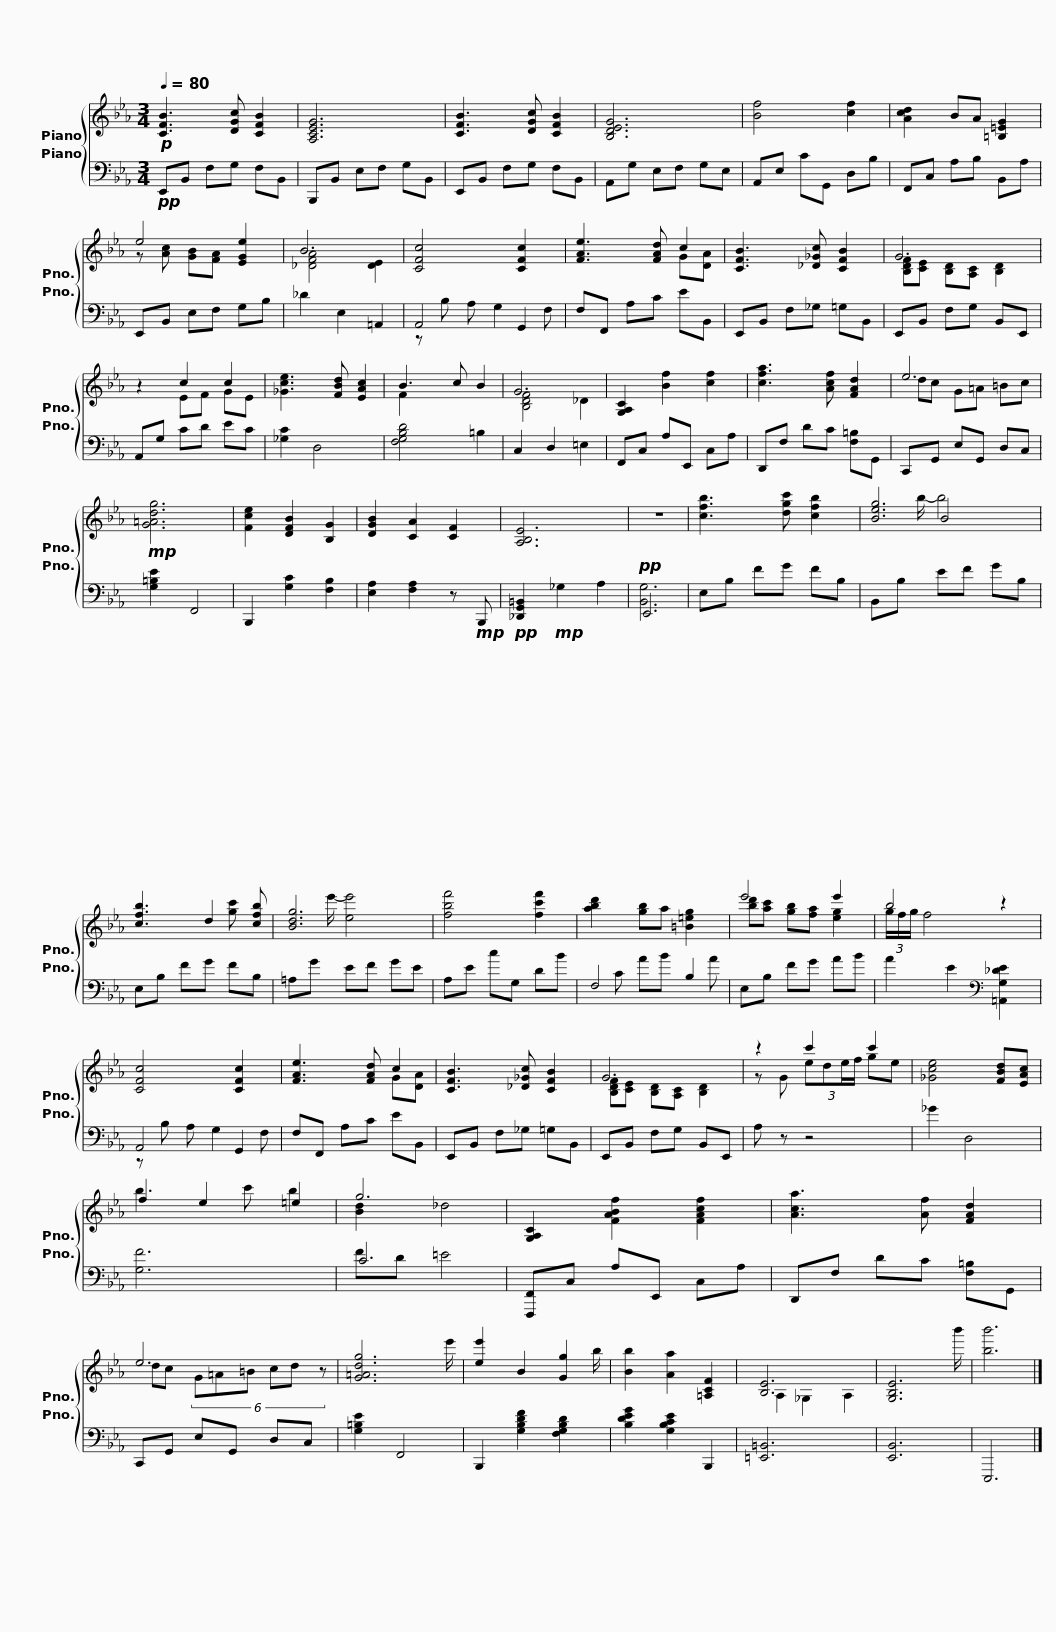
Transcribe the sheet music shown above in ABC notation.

X:1
%%score { ( 1 2 3 ) ( 4 5 ) }
L:1/8
Q:1/4=80
M:3/4
I:linebreak $
K:Eb
V:1 treble
V:2 treble
V:3 treble
V:4 bass
V:5 bass
V:1
!p! [CFB]3 [DGc] [CFB]2 | [A,CEG]6 | [CFB]3 [DGc] [CFB]2 | [B,DEG]6 | [Bf]4 [cf]2 |$ %5
 [Acd]2 BA [=B,=EG]2 | e4 [EGe]2 | B6 | [CFc]4 [CFc]2 | [FAe]3 [FAd] c2 |$ %10
 [CFB]3 [_D_Gc] [CFB]2 | G6 | z2 c2 c2 | [_Gce]3 [FBd] [EAc]2 | B3 c B2 |$ %15
 G6 | [G,A,C]2 [Bf]2 [cf]2 | [cfa]3 [Acf] [FAd]2 | e6 |!mp! [G=Adg]6 |$ %20
 [Fce]2 [DFB]2 [B,G]2 | [DGB]2 [CA]2 [CF]2 | [A,B,E]6 | z6 | [cfb]3 [dgc'] [cfb]2 |$ %25
 [Beg]6 | [cfb]3 d2 [cfb] | [Bdg]6 | [fbf']4 [fc'f']2 | [abd']2 [gb]a [=B=eg]2 |$ %30
 e'4 e'2 | b4 z2 | [CFc]4 [CFc]2 | [FAe]3 [FAd] c2 | [CFB]3 [_D_Gc] [CFB]2 |$ %35
 G6 | z2 c'2 c'2 | [_Gce]4 [FBd][EAc] | f2 e2 =e2 | g6 |$ %40
 [G,A,C]2 [FABf]2 [FAcf]2 | [Aca]3 [Af] [FAd]2 | e6 | [G=Adg]6 | [ee']2 B2 [Gg]2 |$ %45
 [Bb]2 [Aa]2 [=A,CF]2 | [B,E]6 | [G,B,E]6 | [bb']6 |] %49
V:2
 x6 | x6 | x6 | x6 | x6 |$ %5
 x6 | z [Ac] [GB][FA] x2 | [_DFA]4 [DE]2 | x6 | x4 G[DA] |$ %10
 x6 | [B,DF][CE] [B,D][A,C] [B,D]2 | x2 EF GE | x6 | F2 x4 |$ %15
 [B,DF]4 _D2 | x6 | x6 | dc G=A =Bc | x6 |$ %20
 x6 | x6 | x6 | x6 | x6 |$ %25
 x2 B4 | x4 [gc'] x | x6 | x6 | x6 |$ %30
 [bd'][ac'] [gb][fa] [eg]2 | (3g/f/g/ f4 x | x6 | x4 G[DA] | x6 |$ %35
 [B,DF][CE] [B,D][A,C] [B,D]2 | z G (3:2:4ede/f/ ge | x6 | b3 c' b2 | [Bd]2 _d4 |$ %40
 x6 | x6 | dc (6:4:6G=A=B cd z | x11/2 e'/- | x11/2 b/- |$ %45
 x6 | A,2 _G,2 A,2 | x11/2 b'/- | x6 |] %49
V:3
 x6 | x6 | x6 | x6 | x6 |$ %5
 x6 | x6 | x6 | x6 | x6 |$ %10
 x6 | x6 | x6 | x6 | x6 |$ %15
 x6 | x6 | x6 | x6 | x6 |$ %20
 x6 | x6 | x6 | x6 | x6 |$ %25
 x3/2 b/- b4 | x6 | x3/2 e'/- [ee']4 | x6 | x6 |$ %30
 x6 | x6 | x6 | x6 | x6 |$ %35
 x6 | x6 | x6 | x6 | x6 |$ %40
 x6 | x6 | x6 | x6 | x6 |$ %45
 x6 | x6 | x6 | x6 |] %49
V:4
!pp! E,,B,, F,G, F,B,, | B,,,B,, E,F, G,B,, | E,,B,, F,G, F,B,, | A,,G, E,F, G,E, | A,,E, CG,, D,B, |$ %5
 F,,C, A,B, B,,A, | E,,B,, E,F, G,B, | _D2 E,2 =A,,2 | A,,4 G,,2 | F,F,, A,C EB,, |$ %10
 E,,B,, F,_G, =G,B,, | E,,B,, F,G, B,,E,, | A,,G, CD EC | [_G,C]2 D,4 | [F,G,B,D]4 =B,2 |$ %15
 C,2 D,2 =E,2 | F,,C, A,E,, C,A, | D,,F, DC [F,=B,]G,, | C,,G,, E,G,, D,C, | [G,=B,E]2 F,,4 |$ %20
 B,,,2 [G,C]2 [F,B,]2 | [E,A,]2 [F,A,]2 z!mp! B,,, |!pp! [_D,,G,,=B,,]2!mp! _G,2 A,2 |!pp! E,,6 | E,B, FG FB, |$ %25
 B,,B, EF GB, | E,B, FG FB, | =A,G EF GE | A,E cG, DB | F,4 B,2 |$ %30
 E,B, FG AB | A2 E2[K:bass] [=A,,G,_DE]2 | A,,4 G,,2 | F,F,, A,C EB,, | E,,B,, F,_G, =G,B,, |$ %35
 E,,B,, F,G, B,,E,, | A, z z4 | _G2 D,4 | [G,F]6 | C6 |$ %40
 [F,,,F,,]C, A,E,, C,A, | D,,F, DC [F,=B,]G,, | C,,G,, E,G,, D,C, | [G,=B,E]2 F,,4 | B,,,2 [G,B,DF]2 [F,G,B,D]2 |$ %45
 [B,DEG]2 [G,B,CE]2 B,,,2 | [=E,,=B,,]6 | [E,,B,,]6 | E,,,6 |] %49
V:5
 x6 | x6 | x6 | x6 | x6 |$ %5
 x6 | x6 | x6 | z B, A, G,2 F,- | x6 |$ %10
 x6 | x6 | x6 | x6 | x6 |$ %15
 x6 | x6 | x6 | x6 | x6 |$ %20
 x6 | x6 | x6 | [B,,G,]6 | x6 |$ %25
 x6 | x6 | x6 | x6 | x C AB x A |$ %30
 x6 | x4[K:bass] x2 | z B, A, G,2 F,- | x6 | x6 |$ %35
 x6 | x6 | x6 | x6 | FD =E4 |$ %40
 x6 | x6 | x6 | x6 | x6 |$ %45
 x6 | x6 | x6 | x6 |] %49
